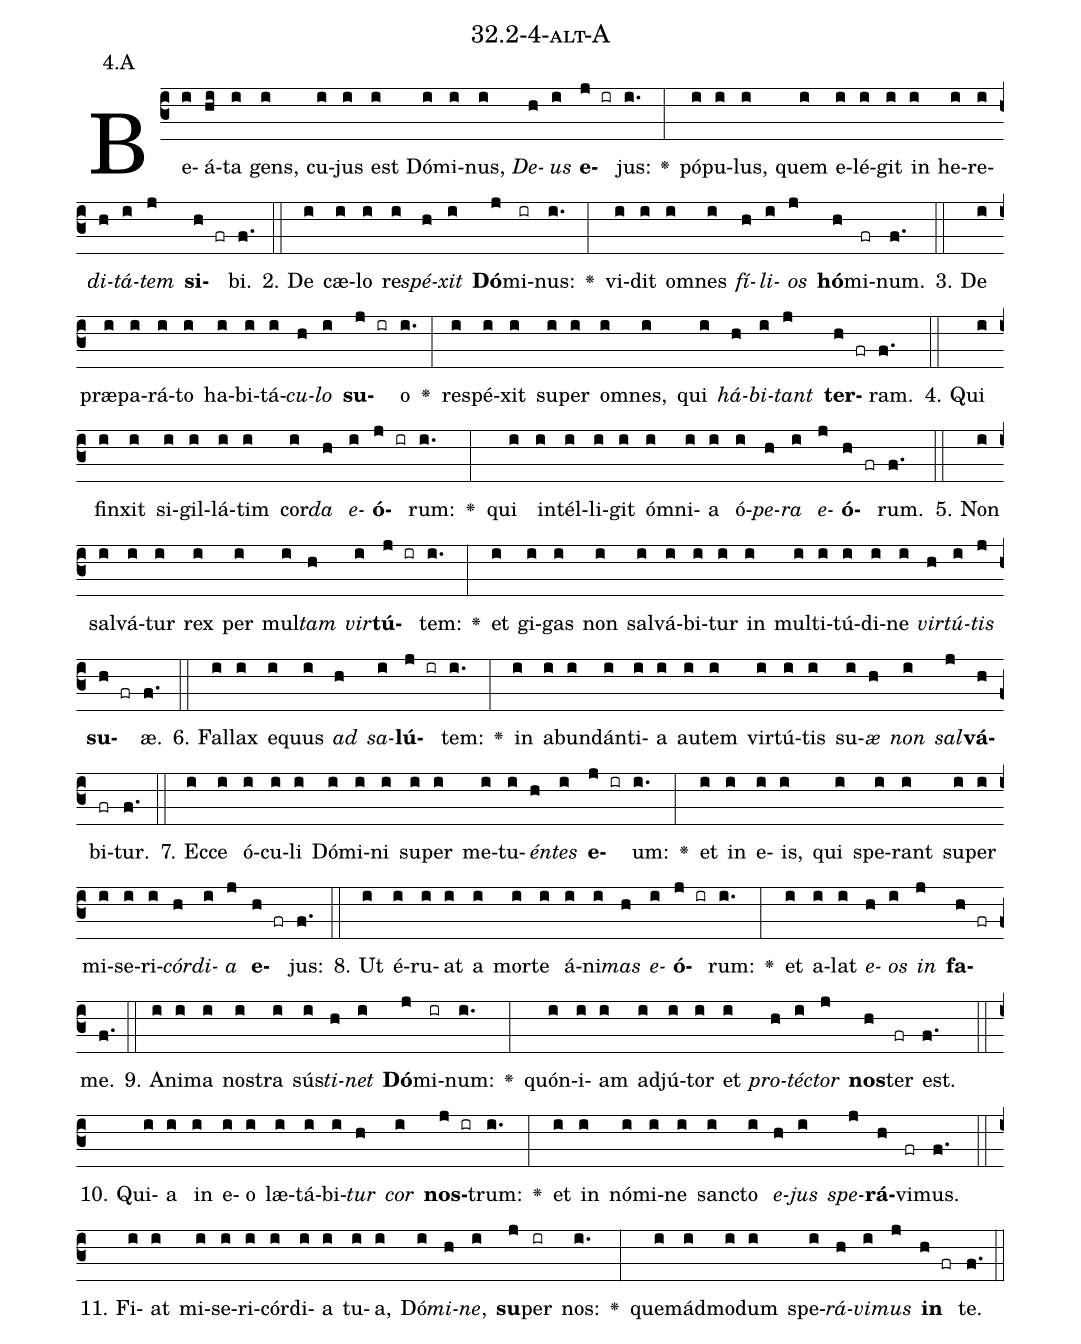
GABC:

name: 32.2-4-alt-A;
annotation: 4.A;
%%
(c3)Be(i)á(hi)ta(i) gens,(i) cu(i)jus(i) est(i) Dó(i)mi(i)nus,(i) <i>De</i>(h)<i>us</i>(i) <b>e</b>(j ir)jus:(i.) <v>\greheightstar</v>(:) pó(i)pu(i)lus,(i) quem(i) e(i)lé(i)git(i) in(i) he(i)re(i)<i>di</i>(h)<i>tá</i>(i)<i>tem</i>(j) <b>si</b>(h fr)bi.(f.) (::)
2. De(i) cæ(i)lo(i) re(i)<i>spé</i>(h)<i>xit</i>(i) <b>Dó</b>(j)mi(ir)nus:(i.) <v>\greheightstar</v>(:) vi(i)dit(i) om(i)nes(i) <i>fí</i>(h)<i>li</i>(i)<i>os</i>(j) <b>hó</b>(h)mi(fr)num.(f.) (::)
3. De(i) præ(i)pa(i)rá(i)to(i) ha(i)bi(i)tá(i)<i>cu</i>(h)<i>lo</i>(i) <b>su</b>(j ir)o(i.) <v>\greheightstar</v>(:) re(i)spé(i)xit(i) su(i)per(i) om(i)nes,(i) qui(i) <i>há</i>(h)<i>bi</i>(i)<i>tant</i>(j) <b>ter</b>(h fr)ram.(f.) (::)
4. Qui(i) fin(i)xit(i) si(i)gil(i)lá(i)tim(i) cor(i)<i>da</i>(h) <i>e</i>(i)<b>ó</b>(j ir)rum:(i.) <v>\greheightstar</v>(:) qui(i) in(i)tél(i)li(i)git(i) óm(i)ni(i)a(i) ó(i)<i>pe</i>(h)<i>ra</i>(i) <i>e</i>(j)<b>ó</b>(h fr)rum.(f.) (::)
5. Non(i) sal(i)vá(i)tur(i) rex(i) per(i) mul(i)<i>tam</i>(h) <i>vir</i>(i)<b>tú</b>(j ir)tem:(i.) <v>\greheightstar</v>(:) et(i) gi(i)gas(i) non(i) sal(i)vá(i)bi(i)tur(i) in(i) mul(i)ti(i)tú(i)di(i)ne(i) <i>vir</i>(h)<i>tú</i>(i)<i>tis</i>(j) <b>su</b>(h fr)æ.(f.) (::)
6. Fal(i)lax(i) e(i)quus(i) <i>ad</i>(h) <i>sa</i>(i)<b>lú</b>(j ir)tem:(i.) <v>\greheightstar</v>(:) in(i) ab(i)un(i)dán(i)ti(i)a(i) au(i)tem(i) vir(i)tú(i)tis(i) su(i)<i>æ</i>(h) <i>non</i>(i) <i>sal</i>(j)<b>vá</b>(h)bi(fr)tur.(f.) (::)
7. Ec(i)ce(i) ó(i)cu(i)li(i) Dó(i)mi(i)ni(i) su(i)per(i) me(i)tu(i)<i>én</i>(h)<i>tes</i>(i) <b>e</b>(j ir)um:(i.) <v>\greheightstar</v>(:) et(i) in(i) e(i)is,(i) qui(i) spe(i)rant(i) su(i)per(i) mi(i)se(i)ri(i)<i>cór</i>(h)<i>di</i>(i)<i>a</i>(j) <b>e</b>(h fr)jus:(f.) (::)
8. Ut(i) é(i)ru(i)at(i) a(i) mor(i)te(i) á(i)ni(i)<i>mas</i>(h) <i>e</i>(i)<b>ó</b>(j ir)rum:(i.) <v>\greheightstar</v>(:) et(i) a(i)lat(i) <i>e</i>(h)<i>os</i>(i) <i>in</i>(j) <b>fa</b>(h fr)me.(f.) (::)
9. A(i)ni(i)ma(i) nos(i)tra(i) sús(i)<i>ti</i>(h)<i>net</i>(i) <b>Dó</b>(j)mi(ir)num:(i.) <v>\greheightstar</v>(:) quón(i)i(i)am(i) ad(i)jú(i)tor(i) et(i) <i>pro</i>(h)<i>téc</i>(i)<i>tor</i>(j) <b>nos</b>(h)ter(fr) est.(f.) (::)
10. Qui(i)a(i) in(i) e(i)o(i) læ(i)tá(i)bi(i)<i>tur</i>(h) <i>cor</i>(i) <b>nos</b>(j ir)trum:(i.) <v>\greheightstar</v>(:) et(i) in(i) nó(i)mi(i)ne(i) sanc(i)to(i) <i>e</i>(h)<i>jus</i>(i) <i>spe</i>(j)<b>rá</b>(h)vi(fr)mus.(f.) (::)
11. Fi(i)at(i) mi(i)se(i)ri(i)cór(i)di(i)a(i) tu(i)a,(i) Dó(i)<i>mi</i>(h)<i>ne</i>,(i) <b>su</b>(j)per(ir) nos:(i.) <v>\greheightstar</v>(:) quem(i)ád(i)mo(i)dum(i) spe(i)<i>rá</i>(h)<i>vi</i>(i)<i>mus</i>(j) <b>in</b>(h fr) te.(f.) (::)
